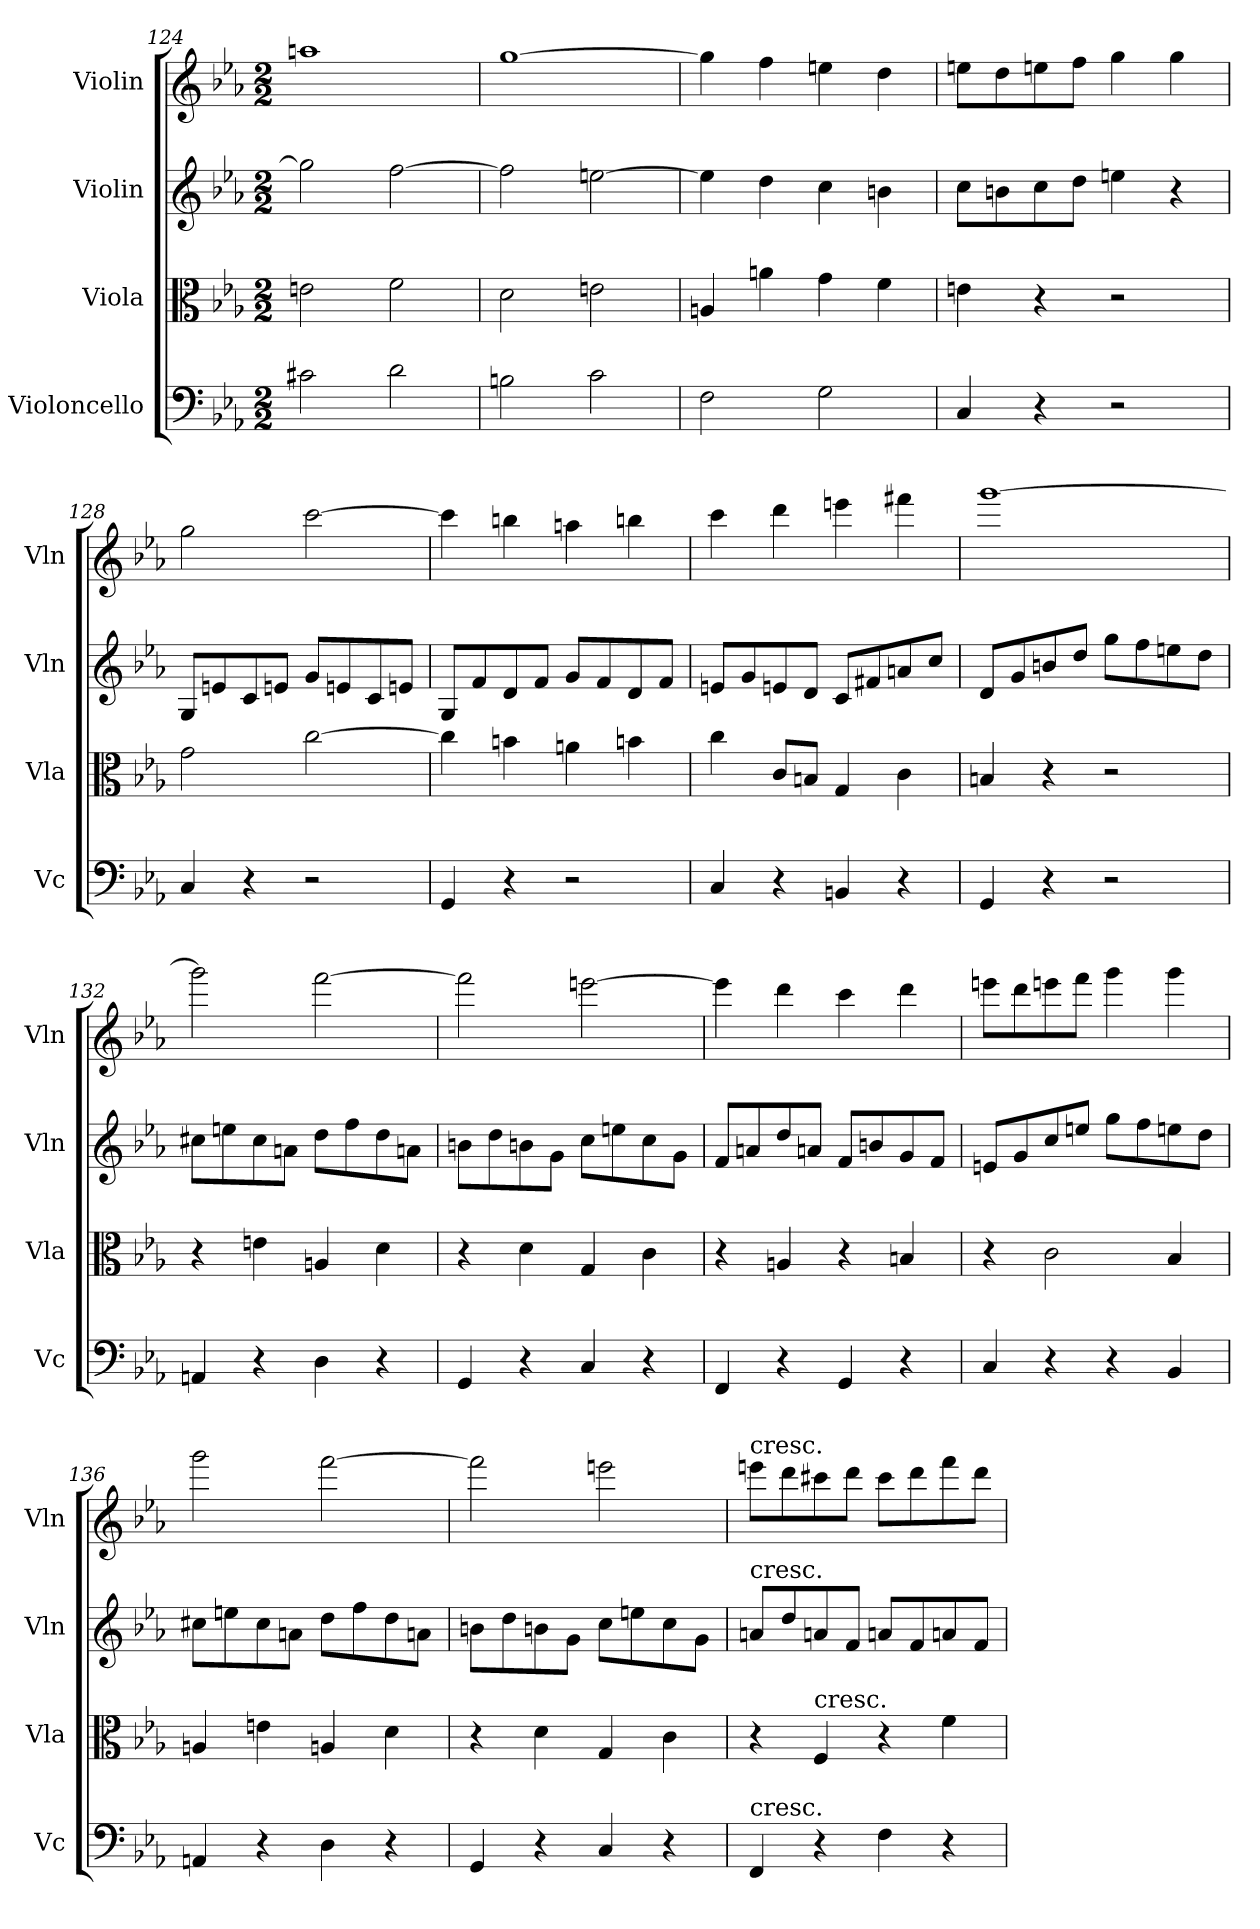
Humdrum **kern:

**kern	**kern	**kern	**kern
*part4	*part3	*part2	*part1
*staff4	*staff3	*staff2	*staff1
*I"Violoncello	*I"Viola	*I"Violin	*I"Violin
*I'Vc	*I'Vla	*I'Vln	*I'Vln
*clefF4	*clefC3	*clefG2	*clefG2
*k[b-e-a-]	*k[b-e-a-]	*k[b-e-a-]	*k[b-e-a-]
*M2/2	*M2/2	*M2/2	*M2/2
=124	=124	=124	=124
2c#X\	2en\	2gg\]	1aan
2d\	2f\	[2ff\	.
=125	=125	=125	=125
2Bn\	2d\	2ff\]	[1gg
2c\	2en\	[2een\	.
=126	=126	=126	=126
2F\	4An/	4ee\]	4gg\]
.	4an\	4dd\	4ff\
2G\	4g\	4cc\	4een\
.	4f\	4bn\	4dd\
=127	=127	=127	=127
4C/	4en\	8cc\L	8een\L
.	.	8bn\	8dd\
4r	4r	8cc\	8een\
.	.	8dd\J	8ff\J
2r	2r	4een\	4gg\
.	.	4r	4gg\
=128	=128	=128	=128
4C/	2g\	8G/L	2gg\
.	.	8en/	.
4r	.	8c/	.
.	.	8en/J	.
2r	[2cc\	8g/L	[2ccc\
.	.	8en/	.
.	.	8c/	.
.	.	8en/J	.
=129	=129	=129	=129
4GG/	4cc\]	8G/L	4ccc\]
.	.	8f/	.
4r	4bn\	8d/	4bbn\
.	.	8f/J	.
2r	4an\	8g/L	4aan\
.	.	8f/	.
.	4bn\	8d/	4bbn\
.	.	8f/J	.
=130	=130	=130	=130
4C/	4cc\	8en/L	4ccc\
.	.	8g/	.
4r	8c/L	8en/	4ddd\
.	8Bn/J	8d/J	.
4BBn/	4G/	8c/L	4eeen\
.	.	8f#X/	.
4r	4c\	8an/	4fff#X\
.	.	8cc/J	.
=131	=131	=131	=131
4GG/	4Bn/	8d/L	[1ggg
.	.	8g/	.
4r	4r	8bn/	.
.	.	8dd/J	.
2r	2r	8gg\L	.
.	.	8ff\	.
.	.	8een\	.
.	.	8dd\J	.
=132	=132	=132	=132
4AAn/	4r	8cc#X\L	2ggg\]
.	.	8een\	.
4r	4en\	8cc#\	.
.	.	8an\J	.
4D\	4An/	8dd\L	[2fff\
.	.	8ff\	.
4r	4d\	8dd\	.
.	.	8an\J	.
=133	=133	=133	=133
4GG/	4r	8bn\L	2fff\]
.	.	8dd\	.
4r	4d\	8bn\	.
.	.	8g\J	.
4C/	4G/	8cc\L	[2eeen\
.	.	8een\	.
4r	4c\	8cc\	.
.	.	8g\J	.
=134	=134	=134	=134
4FF/	4r	8f/L	4eee\]
.	.	8an/	.
4r	4An/	8dd/	4ddd\
.	.	8an/J	.
4GG/	4r	8f/L	4ccc\
.	.	8bn/	.
4r	4Bn/	8g/	4ddd\
.	.	8f/J	.
=135	=135	=135	=135
4C/	4r	8en/L	8eeen\L
.	.	8g/	8ddd\
4r	2c\	8cc/	8eeen\
.	.	8een/J	8fff\J
4r	.	8gg\L	4ggg\
.	.	8ff\	.
4BB-/	4B-/	8een\	4ggg\
.	.	8dd\J	.
=136	=136	=136	=136
4AAn/	4An/	8cc#X\L	2ggg\
.	.	8een\	.
4r	4en\	8cc#\	.
.	.	8an\J	.
4D\	4An/	8dd\L	[2fff\
.	.	8ff\	.
4r	4d\	8dd\	.
.	.	8an\J	.
=137	=137	=137	=137
4GG/	4r	8bn\L	2fff\]
.	.	8dd\	.
4r	4d\	8bn\	.
.	.	8g\J	.
4C/	4G/	8cc\L	2eeen\
.	.	8een\	.
4r	4c\	8cc\	.
.	.	8g\J	.
=138	=138	=138	=138
!	!	!	!LO:TX:t=cresc.
!	!	!LO:TX:t=cresc.	!
!LO:TX:t=cresc.	!	!	!
4FF/	4r	8an/L	8eeen\L
.	.	8dd/	8ddd\
!	!LO:TX:t=cresc.	!	!
4r	4F/	8an/	8ccc#X\
.	.	8f/J	8ddd\J
4F\	4r	8an/L	8ccc#\L
.	.	8f/	8ddd\
4r	4f\	8an/	8fff\
.	.	8f/J	8ddd\J
=	=	=	=
*-	*-	*-	*-
